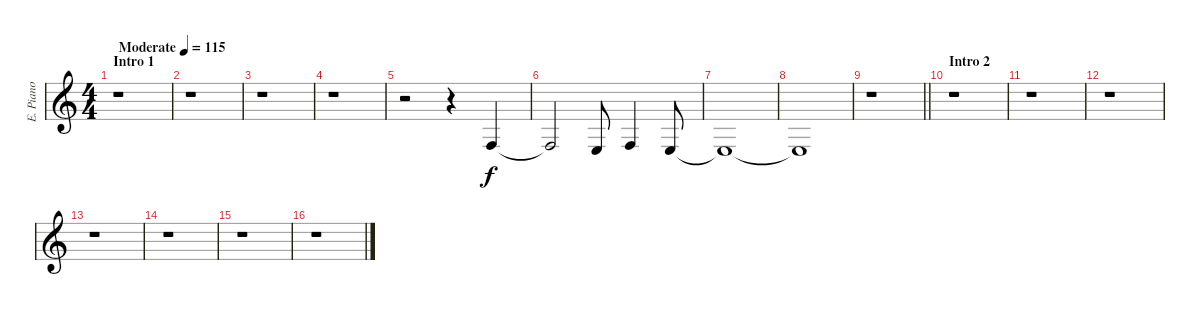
\track ("E. Piano" "E. Piano") {instrument electricgrandpiano}
\staff {score}
\tuning (E4 B3 G3 D3 A2 E2) {hide}
\ts (4 4)
\section ("" "Intro 1")
\tempo (115 "Moderate")
\clef g2
\ks c
r.1{dy f instrument electricgrandpiano} |
r.1 |
r.1 |
r.1 |
r.2 r.4 3.4.4 |
3.4{t}.2 2.4.8 3.4.4 2.4.8 |
2.4{t}.1 |
2.4{t}.1 |
\barLineRight lightlight
r.1 |
\section ("" "Intro 2")
r.1 |
r.1 |
r.1 |
r.1 |
r.1 |
r.1 |
r.1
